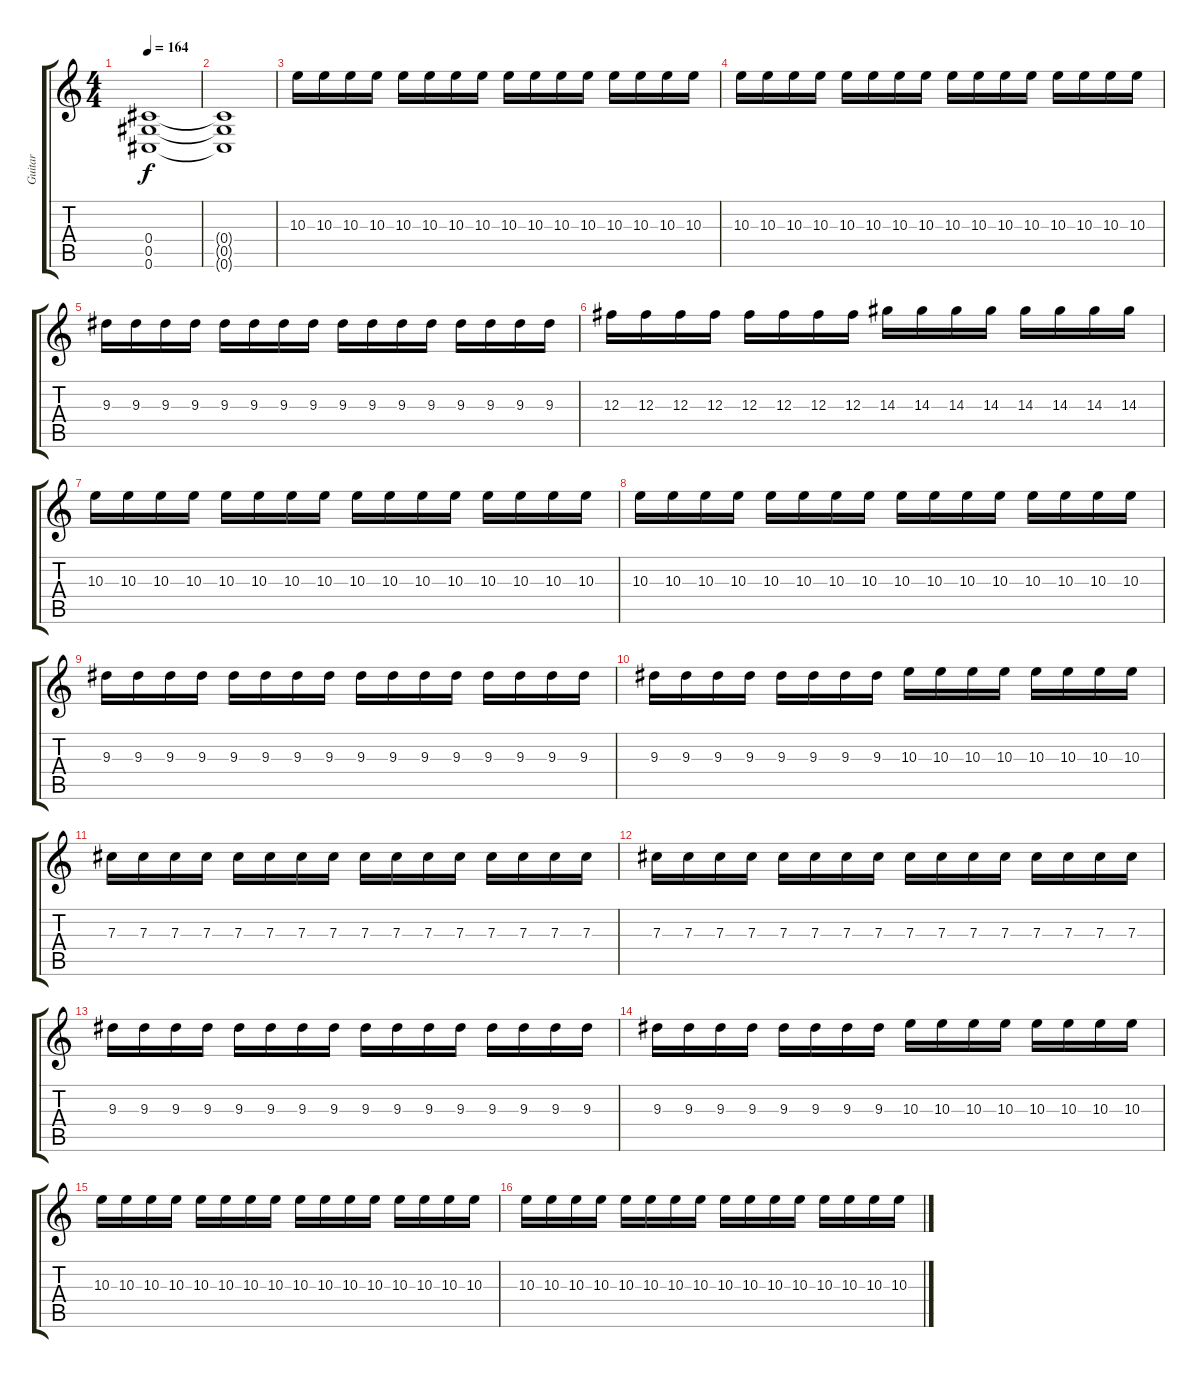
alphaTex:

\track ("Guitar" "Guitar") {instrument distortionguitar}
\staff {score tabs}
\tuning (Eb4 Bb3 Gb3 Db3 Ab2 Db2) {hide}
\ts (4 4)
\tempo 164
\clef g2
\ks c
(0.4 0.5 0.6).1{dy f} |
(0.4{t} 0.5{t} 0.6{t}).1 |
10.3.16 10.3.16 10.3.16 10.3.16 10.3.16 10.3.16 10.3.16 10.3.16 10.3.16 10.3.16 10.3.16 10.3.16 10.3.16 10.3.16 10.3.16 10.3.16 |
10.3.16 10.3.16 10.3.16 10.3.16 10.3.16 10.3.16 10.3.16 10.3.16 10.3.16 10.3.16 10.3.16 10.3.16 10.3.16 10.3.16 10.3.16 10.3.16 |
9.3.16 9.3.16 9.3.16 9.3.16 9.3.16 9.3.16 9.3.16 9.3.16 9.3.16 9.3.16 9.3.16 9.3.16 9.3.16 9.3.16 9.3.16 9.3.16 |
12.3.16 12.3.16 12.3.16 12.3.16 12.3.16 12.3.16 12.3.16 12.3.16 14.3.16 14.3.16 14.3.16 14.3.16 14.3.16 14.3.16 14.3.16 14.3.16 |
10.3.16 10.3.16 10.3.16 10.3.16 10.3.16 10.3.16 10.3.16 10.3.16 10.3.16 10.3.16 10.3.16 10.3.16 10.3.16 10.3.16 10.3.16 10.3.16 |
10.3.16 10.3.16 10.3.16 10.3.16 10.3.16 10.3.16 10.3.16 10.3.16 10.3.16 10.3.16 10.3.16 10.3.16 10.3.16 10.3.16 10.3.16 10.3.16 |
9.3.16 9.3.16 9.3.16 9.3.16 9.3.16 9.3.16 9.3.16 9.3.16 9.3.16 9.3.16 9.3.16 9.3.16 9.3.16 9.3.16 9.3.16 9.3.16 |
9.3.16 9.3.16 9.3.16 9.3.16 9.3.16 9.3.16 9.3.16 9.3.16 10.3.16 10.3.16 10.3.16 10.3.16 10.3.16 10.3.16 10.3.16 10.3.16 |
7.3.16 7.3.16 7.3.16 7.3.16 7.3.16 7.3.16 7.3.16 7.3.16 7.3.16 7.3.16 7.3.16 7.3.16 7.3.16 7.3.16 7.3.16 7.3.16 |
7.3.16 7.3.16 7.3.16 7.3.16 7.3.16 7.3.16 7.3.16 7.3.16 7.3.16 7.3.16 7.3.16 7.3.16 7.3.16 7.3.16 7.3.16 7.3.16 |
9.3.16 9.3.16 9.3.16 9.3.16 9.3.16 9.3.16 9.3.16 9.3.16 9.3.16 9.3.16 9.3.16 9.3.16 9.3.16 9.3.16 9.3.16 9.3.16 |
9.3.16 9.3.16 9.3.16 9.3.16 9.3.16 9.3.16 9.3.16 9.3.16 10.3.16 10.3.16 10.3.16 10.3.16 10.3.16 10.3.16 10.3.16 10.3.16 |
10.3.16 10.3.16 10.3.16 10.3.16 10.3.16 10.3.16 10.3.16 10.3.16 10.3.16 10.3.16 10.3.16 10.3.16 10.3.16 10.3.16 10.3.16 10.3.16 |
10.3.16 10.3.16 10.3.16 10.3.16 10.3.16 10.3.16 10.3.16 10.3.16 10.3.16 10.3.16 10.3.16 10.3.16 10.3.16 10.3.16 10.3.16 10.3.16
